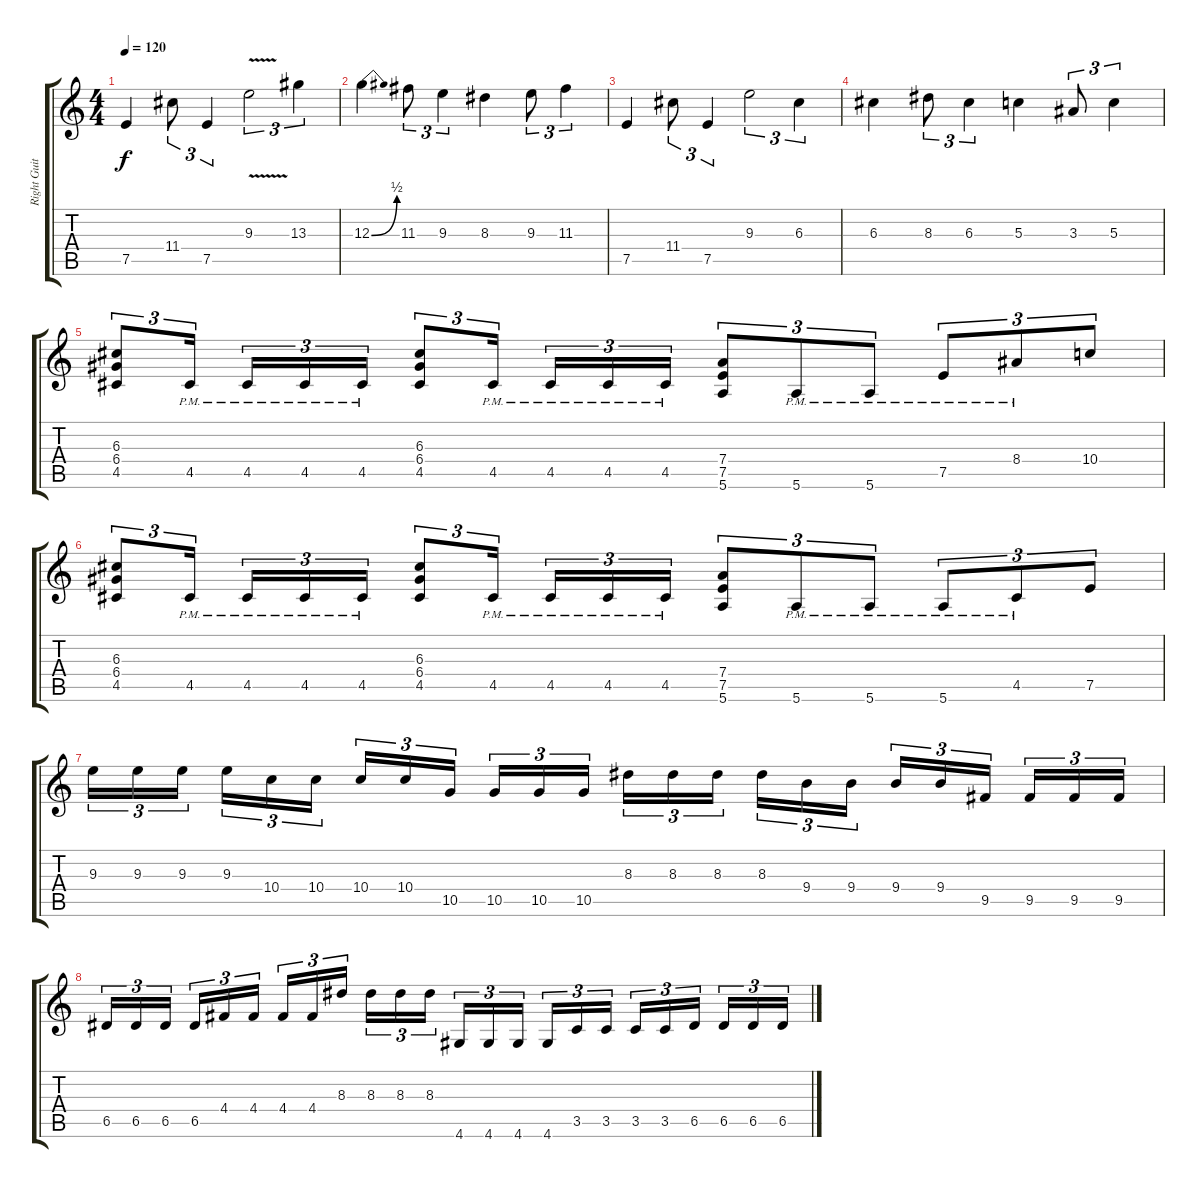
\track ("Right Guitar" "Right Guit") {instrument distortionguitar}
\staff {score tabs}
\tuning (E4 B3 G3 D3 A2 E2) {hide}
\ts (4 4)
\tempo 120
\clef g2
\ks c
7.5.4{dy f} 11.4.8{tu (3 2)} 7.5.4{tu (3 2)} 9.3{v}.2{tu (3 2)} 13.3.4{tu (3 2)} |
12.3{be (bend 0 0 60 2)}.4 11.3.8{tu (3 2)} 9.3.4{tu (3 2)} 8.3.4 9.3.8{tu (3 2)} 11.3.4{tu (3 2)} |
7.5.4 11.4.8{tu (3 2)} 7.5.4{tu (3 2)} 9.3.2{tu (3 2)} 6.3.4{tu (3 2)} |
6.3.4 8.3.8{tu (3 2)} 6.3.4{tu (3 2)} 5.3.4 3.3.8{tu (3 2)} 5.3.4{tu (3 2)} |
(6.3 6.4 4.5).8{tu (3 2)} 4.5{pm}.16{tu (3 2) beam splitsecondary} 4.5{pm}.16{tu (3 2)} 4.5{pm}.16{tu (3 2)} 4.5{pm}.16{tu (3 2)} (6.3 6.4 4.5).8{tu (3 2)} 4.5{pm}.16{tu (3 2) beam splitsecondary} 4.5{pm}.16{tu (3 2)} 4.5{pm}.16{tu (3 2)} 4.5{pm}.16{tu (3 2)} (7.4 7.5 5.6).8{tu (3 2)} 5.6{pm}.8{tu (3 2)} 5.6{pm}.8{tu (3 2)} 7.5{pm}.8{tu (3 2)} 8.4{pm}.8{tu (3 2)} 10.4.8{tu (3 2)} |
(6.3 6.4 4.5).8{tu (3 2)} 4.5{pm}.16{tu (3 2) beam splitsecondary} 4.5{pm}.16{tu (3 2)} 4.5{pm}.16{tu (3 2)} 4.5{pm}.16{tu (3 2)} (6.3 6.4 4.5).8{tu (3 2)} 4.5{pm}.16{tu (3 2) beam splitsecondary} 4.5{pm}.16{tu (3 2)} 4.5{pm}.16{tu (3 2)} 4.5{pm}.16{tu (3 2)} (7.4 7.5 5.6).8{tu (3 2)} 5.6{pm}.8{tu (3 2)} 5.6{pm}.8{tu (3 2)} 5.6{pm}.8{tu (3 2)} 4.5{pm}.8{tu (3 2)} 7.5.8{tu (3 2)} |
9.3.16{tu (3 2)} 9.3.16{tu (3 2)} 9.3.16{tu (3 2) beam splitsecondary} 9.3.16{tu (3 2)} 10.4.16{tu (3 2)} 10.4.16{tu (3 2)} 10.4.16{tu (3 2)} 10.4.16{tu (3 2)} 10.5.16{tu (3 2) beam splitsecondary} 10.5.16{tu (3 2)} 10.5.16{tu (3 2)} 10.5.16{tu (3 2)} 8.3.16{tu (3 2)} 8.3.16{tu (3 2)} 8.3.16{tu (3 2) beam splitsecondary} 8.3.16{tu (3 2)} 9.4.16{tu (3 2)} 9.4.16{tu (3 2)} 9.4.16{tu (3 2)} 9.4.16{tu (3 2)} 9.5.16{tu (3 2) beam splitsecondary} 9.5.16{tu (3 2)} 9.5.16{tu (3 2)} 9.5.16{tu (3 2)} |
6.5.16{tu (3 2)} 6.5.16{tu (3 2)} 6.5.16{tu (3 2) beam splitsecondary} 6.5.16{tu (3 2)} 4.4.16{tu (3 2)} 4.4.16{tu (3 2)} 4.4.16{tu (3 2)} 4.4.16{tu (3 2)} 8.3.16{tu (3 2) beam splitsecondary} 8.3.16{tu (3 2)} 8.3.16{tu (3 2)} 8.3.16{tu (3 2)} 4.6.16{tu (3 2)} 4.6.16{tu (3 2)} 4.6.16{tu (3 2) beam splitsecondary} 4.6.16{tu (3 2)} 3.5.16{tu (3 2)} 3.5.16{tu (3 2)} 3.5.16{tu (3 2)} 3.5.16{tu (3 2)} 6.5.16{tu (3 2) beam splitsecondary} 6.5.16{tu (3 2)} 6.5.16{tu (3 2)} 6.5.16{tu (3 2)}
